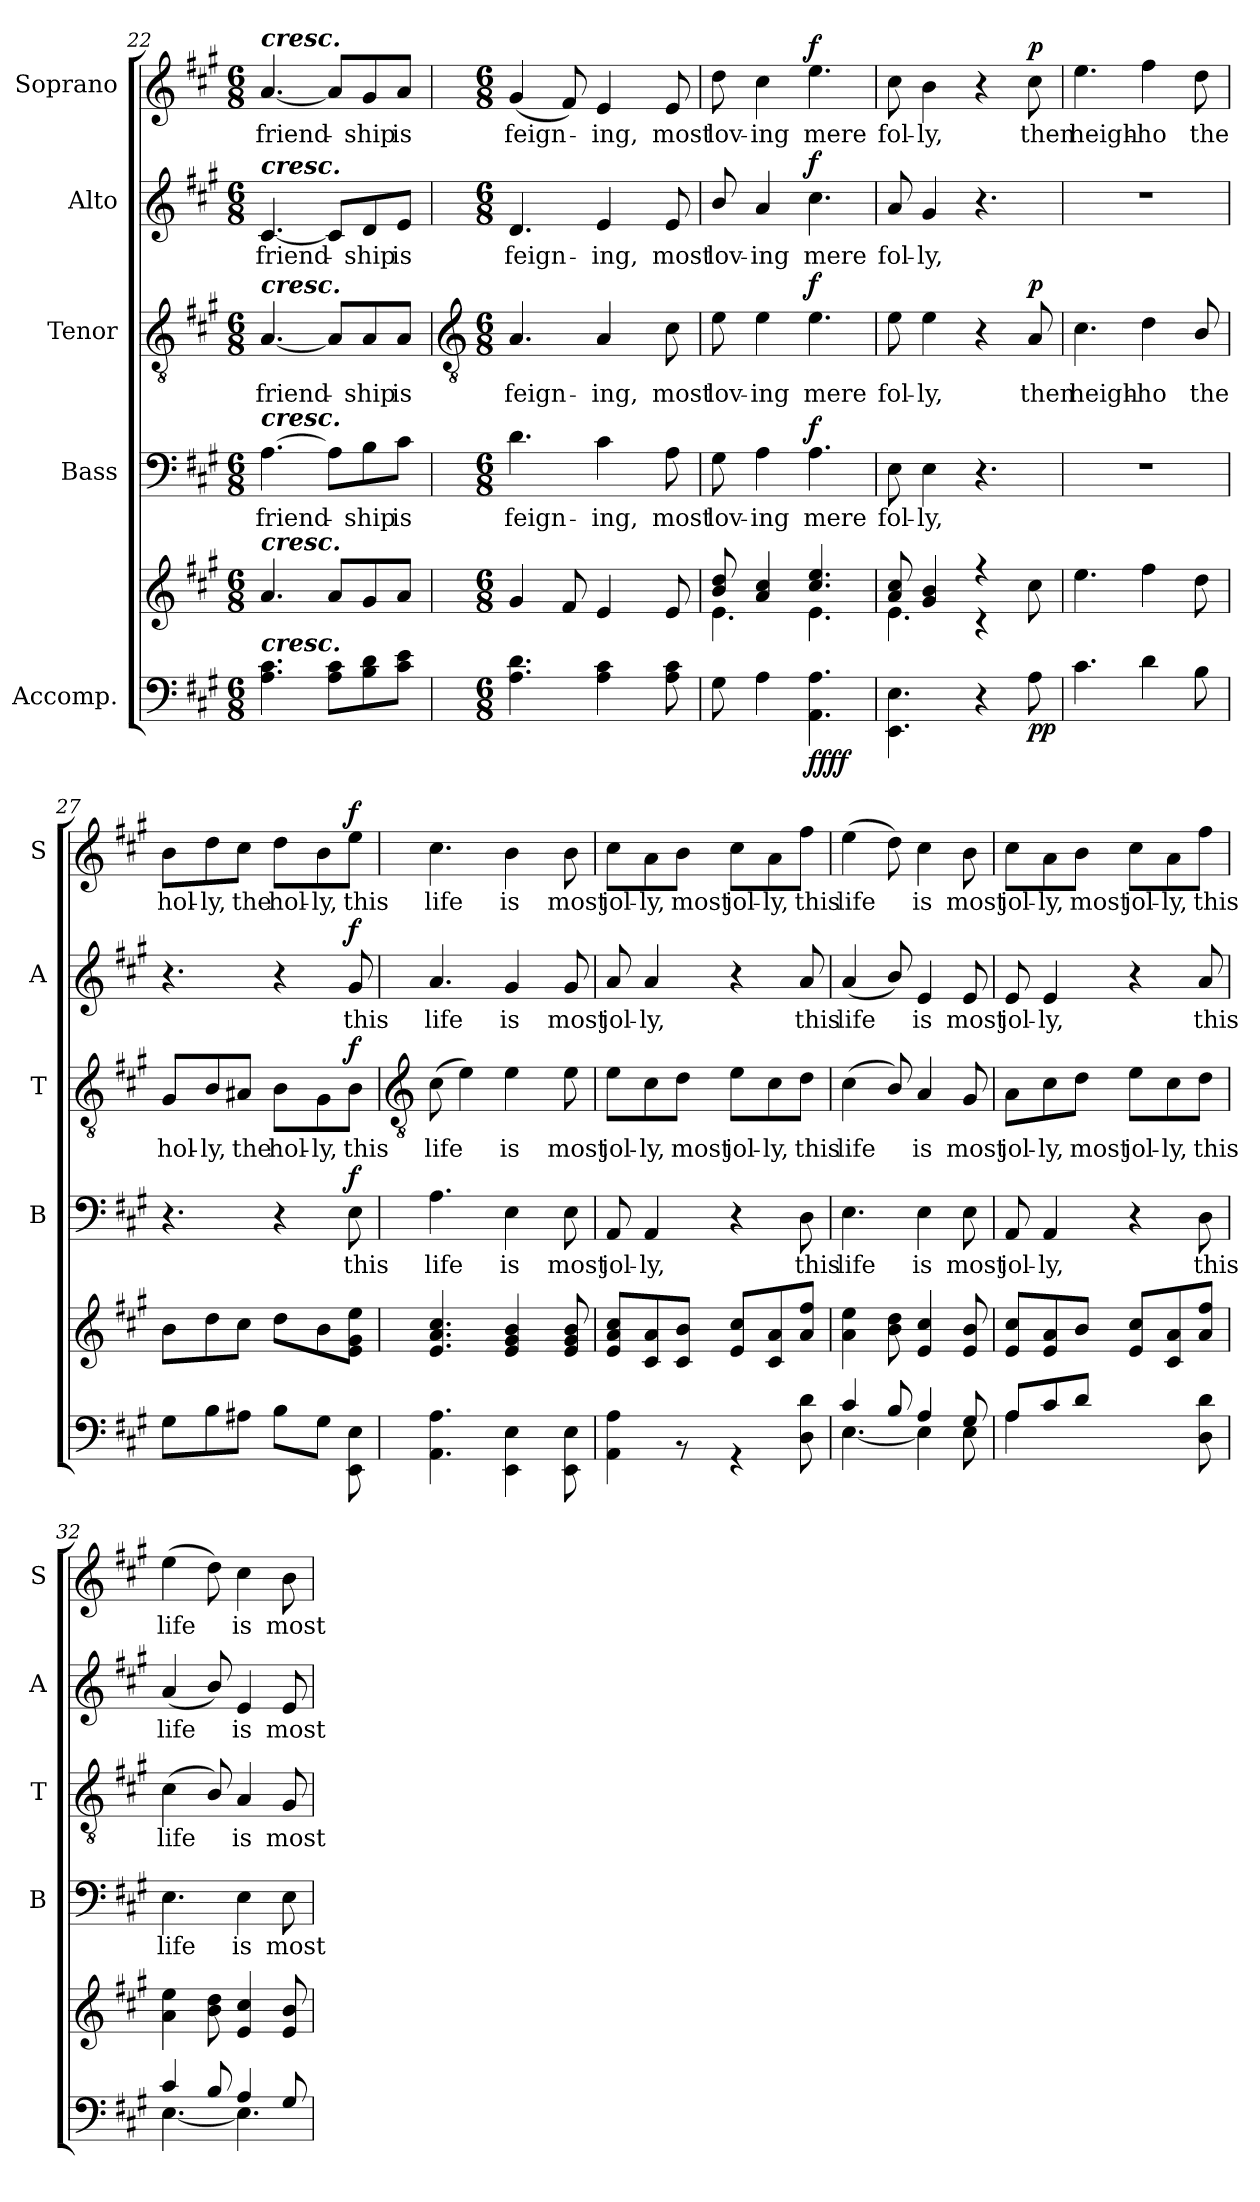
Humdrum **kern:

**kern	**kern	**dynam	**kern	**text	**dynam	**kern	**text	**dynam	**kern	**text	**dynam	**kern	**text	**dynam
*part5	*part5	*part5	*part4	*part4	*part4	*part3	*part3	*part3	*part2	*part2	*part2	*part1	*part1	*part1
*staff6	*staff5	*staff5/6	*staff4	*staff4	*staff4	*staff3	*staff3	*staff3	*staff2	*staff2	*staff2	*staff1	*staff1	*staff1
*I"Accomp.	*	*	*I"Bass	*	*	*I"Tenor	*	*	*I"Alto	*	*	*I"Soprano	*	*
*	*	*	*I'B	*	*	*I'T	*	*	*I'A	*	*	*I'S	*	*
*clefF4	*clefG2	*	*clefF4	*	*	*clefGv2	*	*	*clefG2	*	*	*clefG2	*	*
*k[f#c#g#]	*k[f#c#g#]	*	*k[f#c#g#]	*	*	*k[f#c#g#]	*	*	*k[f#c#g#]	*	*	*k[f#c#g#]	*	*
*A:	*A:	*	*A:	*	*	*A:	*	*	*A:	*	*	*A:	*	*
*M6/8	*M6/8	*	*M6/8	*	*	*M6/8	*	*	*M6/8	*	*	*M6/8	*	*
=22	=22	=22	=22	=22	=22	=22	=22	=22	=22	=22	=22	=22	=22	=22
!	!	!	!	!	!	!	!	!	!	!	!	!LO:TX:a:Bi:t=cresc.	!	!
!	!	!	!	!	!	!	!	!	!LO:TX:a:Bi:t=cresc.	!	!	!	!	!
!	!	!	!	!	!	!LO:TX:a:Bi:t=cresc.	!	!	!	!	!	!	!	!
!	!	!	!LO:TX:a:Bi:t=cresc.	!	!	!	!	!	!	!	!	!	!	!
!	!LO:TX:a:Bi:t=cresc.	!	!	!	!	!	!	!	!	!	!	!	!	!
!LO:TX:a:Bi:t=cresc.	!	!	!	!	!	!	!	!	!	!	!	!	!	!
!	!	!	!	!LO:LY:b	!	!	!LO:LY:b	!	!	!LO:LY:b	!	!	!LO:LY:b	!
4.A\ 4.c#\	4.a	.	[4.A	friend-	.	[4.A	friend-	.	[4.c#	friend-	.	[4.a	friend-	.
8A\ 8c#\L	8aL	.	8A\L]	.	.	8A/L]	.	.	8c#/L]	.	.	8a/L]	.	.
!	!	!	!	!LO:LY:b	!	!	!LO:LY:b	!	!	!LO:LY:b	!	!	!LO:LY:b	!
8B\ 8d\	8g#	.	8B\	ship	.	8A/	ship	.	8d/	ship	.	8g#/	ship	.
!	!	!	!	!LO:LY:b	!	!	!LO:LY:b	!	!	!LO:LY:b	!	!	!LO:LY:b	!
8c#\ 8e\J	8aJ	.	8c#\J	is	.	8A/J	is	.	8e/J	is	.	8a/J	is	.
!!LO:LB:g=z
=23	=23	=23	=23	=23	=23	=23	=23	=23	=23	=23	=23	=23	=23	=23
*	*	*	*	*	*	*clefGv2	*	*	*	*	*	*	*	*
*M6/8	*M6/8	*	*M6/8	*	*	*M6/8	*	*	*M6/8	*	*	*M6/8	*	*
*	*^	*	*	*	*	*	*	*	*	*	*	*	*	*
!	!	!	!	!	!LO:LY:b	!	!	!LO:LY:b	!	!	!LO:LY:b	!	!	!LO:LY:b	!
4.A 4.d	4g#	4.ryy	.	4.d	feign-	.	4.A	feign-	.	4.d	feign-	.	(<4g#	feign-	.
.	8f#	.	.	.	.	.	.	.	.	.	.	.	8f#)	.	.
!	!	!	!	!	!LO:LY:b	!	!	!LO:LY:b	!	!	!LO:LY:b	!	!	!LO:LY:b	!
4A 4c#	4e	8ryy	.	4c#	-ing,	.	4A	-ing,	.	4e	-ing,	.	4e	ing,	.
.	.	8ryy	.	.	.	.	.	.	.	.	.	.	.	.	.
!	!	!	!	!	!LO:LY:b	!	!	!LO:LY:b	!	!	!LO:LY:b	!	!	!LO:LY:b	!
8A 8c#	8e	8ryy	.	8A	most	.	8c#	most	.	8e	most	.	8e	most	.
=24	=24	=24	=24	=24	=24	=24	=24	=24	=24	=24	=24	=24	=24	=24	=24
!	!	!	!	!	!LO:LY:b	!	!	!LO:LY:b	!	!	!LO:LY:b	!	!	!LO:LY:b	!
8G#\	8b/ 8dd/	4.e\	.	8G#	lov-	.	8e	lov-	.	8b/	lov-	.	8dd	lov-	.
!	!	!	!	!	!LO:LY:b	!	!	!LO:LY:b	!	!	!LO:LY:b	!	!	!LO:LY:b	!
4A\	4a/ 4cc#/	.	.	4A	-ing	.	4e	-ing	.	4a	-ing	.	4cc#	-ing	.
!	!	!	!LO:DY:b=2	!	!LO:LY:b	!	!	!LO:LY:b	!	!	!LO:LY:b	!	!	!LO:LY:b	!
!	!	!	!LO:DY:n=1:b	!	!	!	!	!	!	!	!	!	!	!	!
!	!	!	!LO:DY:n=2:b	!	!	!	!	!	!	!	!	!	!	!	!
!	!	!	!LO:DY:n=3:b	!	!	!LO:DY:b	!	!	!LO:DY:b	!	!	!LO:DY:b	!	!	!LO:DY:b
4.AA\ 4.A\	4.cc#/ 4.ee/	4.e\	f f f f	4.A	mere	f	4.e	mere	f	4.cc#	mere	f	4.ee	mere	f
=25	=25	=25	=25	=25	=25	=25	=25	=25	=25	=25	=25	=25	=25	=25	=25
!	!	!	!	!	!LO:LY:b	!	!	!LO:LY:b	!	!	!LO:LY:b	!	!	!LO:LY:b	!
4.EE\ 4.E\	8a/ 8cc#/	4.e\	.	8E	fol-	.	8e	fol-	.	8a	fol-	.	8cc#	fol-	.
!	!	!	!	!	!LO:LY:b	!	!	!LO:LY:b	!	!	!LO:LY:b	!	!	!LO:LY:b	!
.	4g#/ 4b/	.	.	4E	-ly,	.	4e	-ly,	.	4g#	-ly,	.	4b	-ly,	.
4r	4r	4r	.	4.r	.	.	4r	.	.	4.r	.	.	4r	.	.
!	!	!	!LO:DY:b=2	!	!	!	!	!LO:LY:b	!	!	!	!	!	!LO:LY:b	!
!	!	!	!LO:DY:n=1:b	!	!	!	!	!	!LO:DY:b	!	!	!	!	!	!LO:DY:b
8A\	8cc#\	8ryy	p p	.	.	.	8A	then	p	.	.	.	8cc#	then	p
=26	=26	=26	=26	=26	=26	=26	=26	=26	=26	=26	=26	=26	=26	=26	=26
!	!	!LO:N:vis=1	!	!LO:N:vis=1	!	!	!	!LO:LY:b	!	!LO:N:vis=1	!	!	!	!LO:LY:b	!
4.c#\	4.ee\	2.ryy	.	2.r	.	.	4.c#	heigh-	.	2.r	.	.	4.ee	heigh-	.
!	!	!	!	!	!	!	!	!LO:LY:b	!	!	!	!	!	!LO:LY:b	!
4d\	4ff#\	.	.	.	.	.	4d	-ho	.	.	.	.	4ff#	-ho	.
!	!	!	!	!	!	!	!	!LO:LY:b	!	!	!	!	!	!LO:LY:b	!
8B\	8dd\	.	.	.	.	.	8B/	the	.	.	.	.	8dd	the	.
=27	=27	=27	=27	=27	=27	=27	=27	=27	=27	=27	=27	=27	=27	=27	=27
!	!	!LO:N:vis=1	!	!	!	!	!	!LO:LY:b	!	!	!	!	!	!LO:LY:b	!
8G#\L	8b\L	2.ryy	.	4.r	.	.	8G#/L	hol-	.	4.r	.	.	8b\L	hol-	.
!	!	!	!	!	!	!	!	!LO:LY:b	!	!	!	!	!	!LO:LY:b	!
8B\	8dd\	.	.	.	.	.	8B/	-ly,	.	.	.	.	8dd\	-ly,	.
!	!	!	!	!	!	!	!	!LO:LY:b	!	!	!	!	!	!LO:LY:b	!
8A#X\J	8cc#\J	.	.	.	.	.	8A#X/J	the	.	.	.	.	8cc#\J	the	.
!	!	!	!	!	!	!	!	!LO:LY:b	!	!	!	!	!	!LO:LY:b	!
8B\L	8dd\L	.	.	4r	.	.	8B\L	hol-	.	4r	.	.	8dd\L	hol-	.
!	!	!	!	!	!	!	!	!LO:LY:b	!	!	!	!	!	!LO:LY:b	!
8G#\J	8b\	.	.	.	.	.	8G#\	-ly,	.	.	.	.	8b\	-ly,	.
!	!	!	!	!	!LO:LY:b	!LO:DY:b	!	!LO:LY:b	!LO:DY:b	!	!LO:LY:b	!LO:DY:b	!	!LO:LY:b	!LO:DY:b
8EE\ 8E\	8e\ 8g#\ 8ee\J	.	.	8E	this	f	8B\J	this	f	8g#	this	f	8ee\J	this	f
*	*v	*v	*	*	*	*	*	*	*	*	*	*	*	*	*
!!LO:LB:g=z
=28	=28	=28	=28	=28	=28	=28	=28	=28	=28	=28	=28	=28	=28	=28
*	*	*	*	*	*	*clefGv2	*	*	*	*	*	*	*	*
*^	*	*	*	*	*	*	*	*	*	*	*	*	*	*
!	!	!	!	!	!LO:LY:b	!	!	!LO:LY:b	!	!	!LO:LY:b	!	!	!LO:LY:b	!
2ryy	4.AA\ 4.A\	4.e 4.a 4.cc#	.	4.A	life	.	(>8c#	life	.	4.a	life	.	4.cc#	life	.
.	.	.	.	.	.	.	4e)	.	.	.	.	.	.	.	.
!	!	!	!	!	!LO:LY:b	!	!	!LO:LY:b	!	!	!LO:LY:b	!	!	!LO:LY:b	!
.	4EE\ 4E\	4e 4g# 4b	.	4E	is	.	4e	is	.	4g#	is	.	4b	is	.
8ryy	.	.	.	.	.	.	.	.	.	.	.	.	.	.	.
!	!	!	!	!	!LO:LY:b	!	!	!LO:LY:b	!	!	!LO:LY:b	!	!	!LO:LY:b	!
8ryy	8EE\ 8E\	8e 8g# 8b	.	8E	most	.	8e	most	.	8g#	most	.	8b	most	.
=29	=29	=29	=29	=29	=29	=29	=29	=29	=29	=29	=29	=29	=29	=29	=29
!	!	!	!	!	!LO:LY:b	!	!	!LO:LY:b	!	!	!LO:LY:b	!	!	!LO:LY:b	!
2.ryy	4AA\ 4A\	8e 8a 8cc#L	.	8AA	jol-	.	8e\L	jol-	.	8a	jol-	.	8cc#\L	jol-	.
!	!	!	!	!	!LO:LY:b	!	!	!LO:LY:b	!	!	!LO:LY:b	!	!	!LO:LY:b	!
.	.	8c# 8a	.	4AA	-ly,	.	8c#\	-ly,	.	4a	-ly,	.	8a\	-ly,	.
!	!	!	!	!	!	!	!	!LO:LY:b	!	!	!	!	!	!LO:LY:b	!
.	8r	8c# 8bJ	.	.	.	.	8d\J	most	.	.	.	.	8b\J	most	.
!	!	!	!	!	!	!	!	!LO:LY:b	!	!	!	!	!	!LO:LY:b	!
.	4r	8e 8cc#L	.	4r	.	.	8e\L	jol-	.	4r	.	.	8cc#\L	jol-	.
!	!	!	!	!	!	!	!	!LO:LY:b	!	!	!	!	!	!LO:LY:b	!
.	.	8c# 8a	.	.	.	.	8c#\	-ly,	.	.	.	.	8a\	-ly,	.
!	!	!	!	!	!LO:LY:b	!	!	!LO:LY:b	!	!	!LO:LY:b	!	!	!LO:LY:b	!
.	8D\ 8d\	8a 8ff#J	.	8D	this	.	8d\J	this	.	8a	this	.	8ff#\J	this	.
=30	=30	=30	=30	=30	=30	=30	=30	=30	=30	=30	=30	=30	=30	=30	=30
!	!	!	!	!	!LO:LY:b	!	!	!LO:LY:b	!	!	!LO:LY:b	!	!	!LO:LY:b	!
4c#/	[4.E\	4a 4ee	.	4.E	life	.	(<4c#	life	.	(<4a	life	.	(>4ee	life	.
8B/	.	8b 8dd	.	.	.	.	8B/)	.	.	8b/)	.	.	8dd)	.	.
!	!	!	!	!	!LO:LY:b	!	!	!LO:LY:b	!	!	!LO:LY:b	!	!	!LO:LY:b	!
4A/	4E\]	4e 4cc#	.	4E	is	.	4A	is	.	4e	is	.	4cc#	is	.
!	!	!	!	!	!LO:LY:b	!	!	!LO:LY:b	!	!	!LO:LY:b	!	!	!LO:LY:b	!
8G#/	8E\	8e 8b	.	8E	most	.	8G#	most	.	8e	most	.	8b	most	.
=31	=31	=31	=31	=31	=31	=31	=31	=31	=31	=31	=31	=31	=31	=31	=31
!	!	!	!	!	!LO:LY:b	!	!	!LO:LY:b	!	!	!LO:LY:b	!	!	!LO:LY:b	!
8A/L	4A\	8e 8cc#L	.	8AA	jol-	.	8A\L	jol-	.	8e	jol-	.	8cc#\L	jol-	.
!	!	!	!	!	!LO:LY:b	!	!	!LO:LY:b	!	!	!LO:LY:b	!	!	!LO:LY:b	!
8c#/	.	8e 8a	.	4AA	-ly,	.	8c#\	-ly,	.	4e	-ly,	.	8a\	-ly,	.
!	!	!	!	!	!	!	!	!LO:LY:b	!	!	!	!	!	!LO:LY:b	!
8d/J	2ryy	8bJ	.	.	.	.	8d\J	most	.	.	.	.	8b\J	most	.
!	!	!	!	!	!	!	!	!LO:LY:b	!	!	!	!	!	!LO:LY:b	!
4ryy	.	8e 8cc#L	.	4r	.	.	8e\L	jol-	.	4r	.	.	8cc#\L	jol-	.
!	!	!	!	!	!	!	!	!LO:LY:b	!	!	!	!	!	!LO:LY:b	!
.	.	8c# 8a	.	.	.	.	8c#\	-ly,	.	.	.	.	8a\	-ly,	.
!	!	!	!	!	!LO:LY:b	!	!	!LO:LY:b	!	!	!LO:LY:b	!	!	!LO:LY:b	!
8D\ 8d\	.	8a 8ff#J	.	8D	this	.	8d\J	this	.	8a	this	.	8ff#\J	this	.
=32	=32	=32	=32	=32	=32	=32	=32	=32	=32	=32	=32	=32	=32	=32	=32
!	!	!	!	!	!LO:LY:b	!	!	!LO:LY:b	!	!	!LO:LY:b	!	!	!LO:LY:b	!
4c#/	[4.E\	4a 4ee	.	4.E	life	.	(<4c#	life	.	(<4a	life	.	(>4ee	life	.
8B/	.	8b 8dd	.	.	.	.	8B/)	.	.	8b/)	.	.	8dd)	.	.
!	!	!	!	!	!LO:LY:b	!	!	!LO:LY:b	!	!	!LO:LY:b	!	!	!LO:LY:b	!
4A/	4.E\]	4e 4cc#	.	4E	is	.	4A	is	.	4e	is	.	4cc#	is	.
!	!	!	!	!	!LO:LY:b	!	!	!LO:LY:b	!	!	!LO:LY:b	!	!	!LO:LY:b	!
8G#/	.	8e 8b	.	8E	most	.	8G#	most	.	8e	most	.	8b	most	.
*v	*v	*	*	*	*	*	*	*	*	*	*	*	*	*	*
=	=	=	=	=	=	=	=	=	=	=	=	=	=	=
*-	*-	*-	*-	*-	*-	*-	*-	*-	*-	*-	*-	*-	*-	*-
